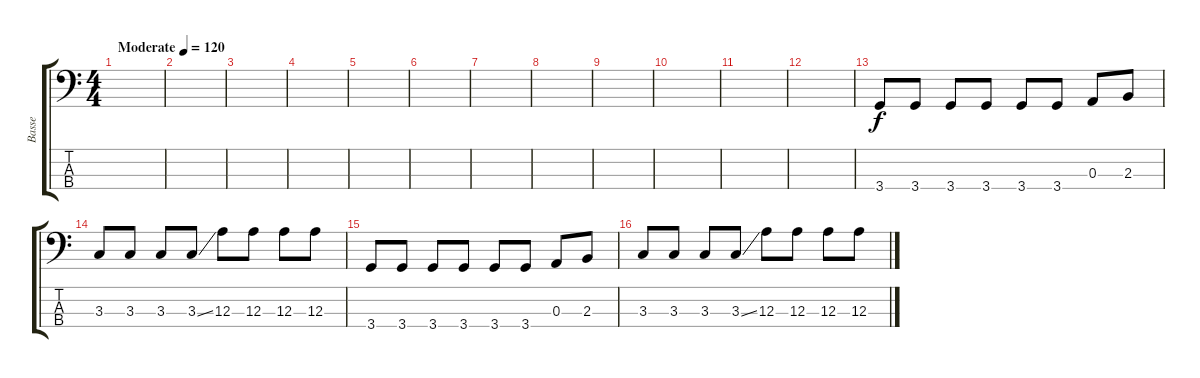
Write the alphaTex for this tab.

\track ("Basse" "Basse") {instrument electricbassfinger}
\staff {score tabs}
\tuning (G2 D2 A1 E1) {hide}
\ts (4 4)
\tempo (120 "Moderate")
\clef f4
\ks c
|
|
|
|
|
|
|
|
|
|
|
|
3.4.8 3.4.8 3.4.8 3.4.8 3.4.8 3.4.8 0.3.8 2.3.8 |
3.3.8 3.3.8 3.3.8 3.3{ss}.8 12.3.8 12.3.8 12.3.8 12.3.8 |
3.4.8 3.4.8 3.4.8 3.4.8 3.4.8 3.4.8 0.3.8 2.3.8 |
3.3.8 3.3.8 3.3.8 3.3{ss}.8 12.3.8 12.3.8 12.3.8 12.3.8
